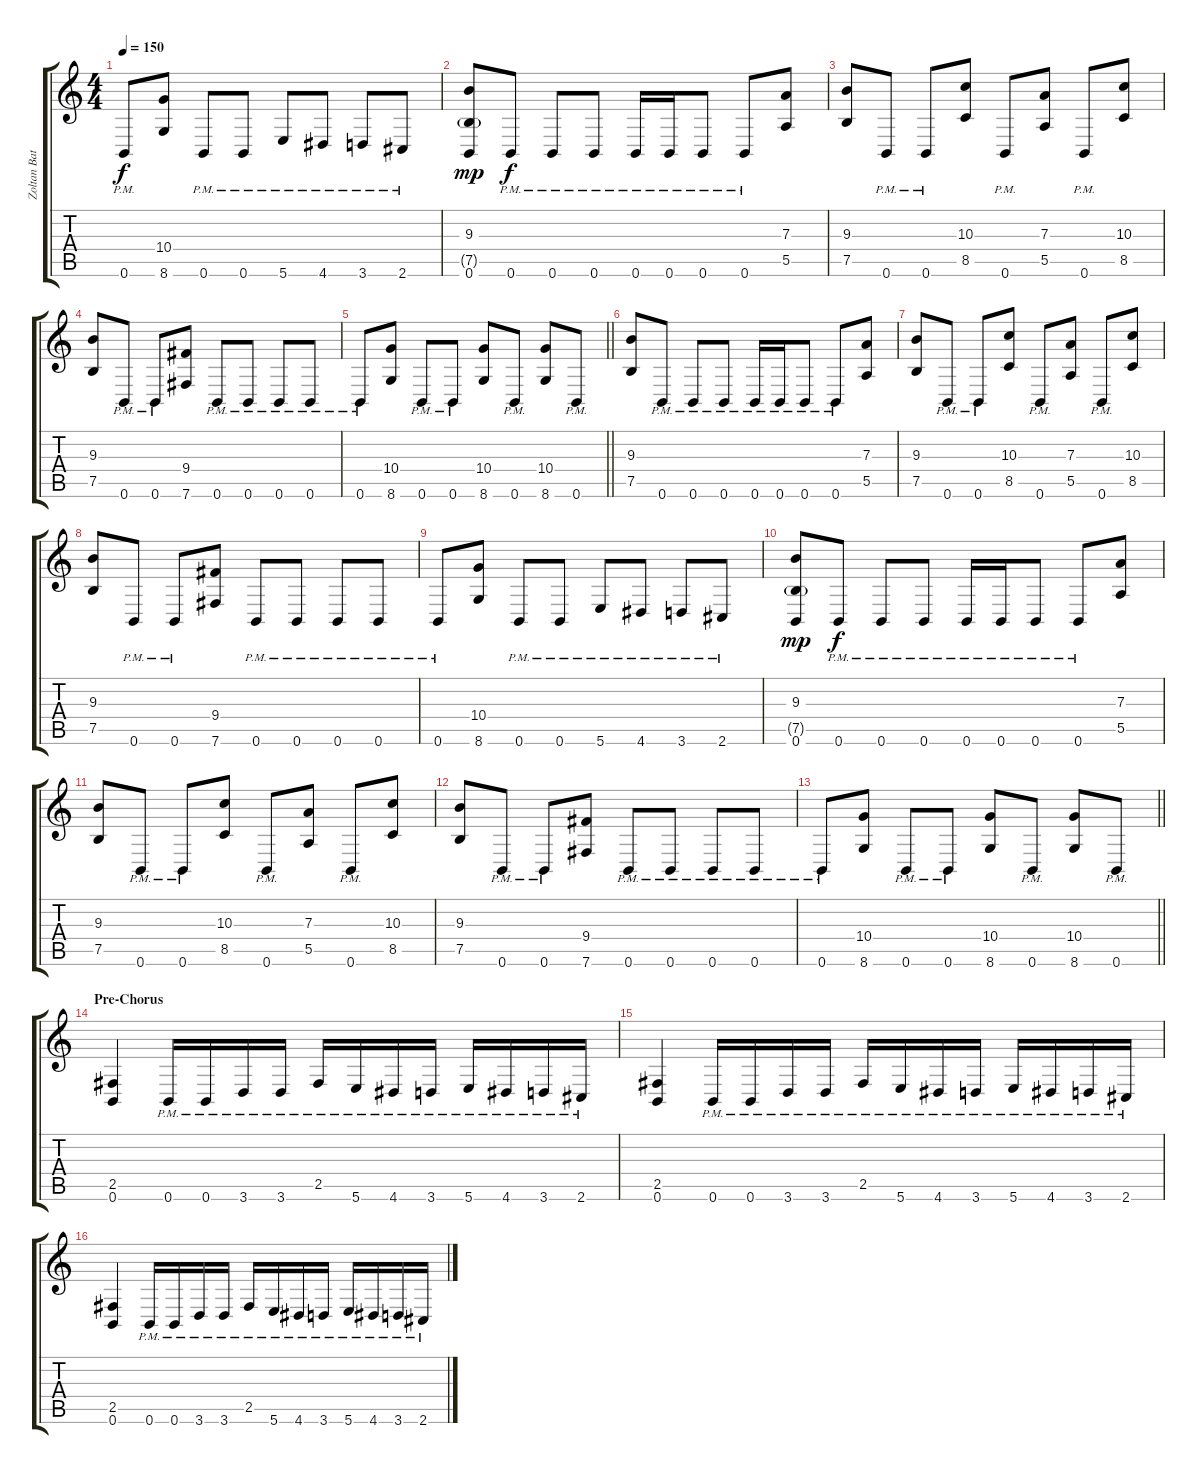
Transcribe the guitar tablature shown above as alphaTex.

\track ("Zoltan Bathory" "Zoltan Bat") {instrument overdrivenguitar}
\staff {score tabs}
\tuning (B3 Gb3 D3 A2 E2 B1) {hide}
\ts (4 4)
\tempo 150
\clef g2
\ks c
0.6{pm}.8{dy f} (10.4 8.6).8 0.6{pm}.8 0.6{pm}.8 5.6{pm}.8 4.6{pm}.8 3.6{pm}.8 2.6{pm}.8 |
(9.3 7.5{g} 0.6).8{dy mp} 0.6{pm}.8{dy f} 0.6{pm}.8 0.6{pm}.8 0.6{pm}.16 0.6{pm}.16 0.6{pm}.8 0.6{pm}.8 (7.3 5.5).8 |
(9.3 7.5).8 0.6{pm}.8 0.6{pm}.8 (10.3 8.5).8 0.6{pm}.8 (7.3 5.5).8 0.6{pm}.8 (10.3 8.5).8 |
(9.3 7.5).8 0.6{pm}.8 0.6{pm}.8 (9.4 7.6).8 0.6{pm}.8 0.6{pm}.8 0.6{pm}.8 0.6{pm}.8 |
\barLineRight lightlight
0.6{pm}.8 (10.4 8.6).8 0.6{pm}.8 0.6{pm}.8 (10.4 8.6).8 0.6{pm}.8 (10.4 8.6).8 0.6{pm}.8 |
(9.3 7.5).8 0.6{pm}.8 0.6{pm}.8 0.6{pm}.8 0.6{pm}.16 0.6{pm}.16 0.6{pm}.8 0.6{pm}.8 (7.3 5.5).8 |
(9.3 7.5).8 0.6{pm}.8 0.6{pm}.8 (10.3 8.5).8 0.6{pm}.8 (7.3 5.5).8 0.6{pm}.8 (10.3 8.5).8 |
(9.3 7.5).8 0.6{pm}.8 0.6{pm}.8 (9.4 7.6).8 0.6{pm}.8 0.6{pm}.8 0.6{pm}.8 0.6{pm}.8 |
0.6{pm}.8 (10.4 8.6).8 0.6{pm}.8 0.6{pm}.8 5.6{pm}.8 4.6{pm}.8 3.6{pm}.8 2.6{pm}.8 |
(9.3 7.5{g} 0.6).8{dy mp} 0.6{pm}.8{dy f} 0.6{pm}.8 0.6{pm}.8 0.6{pm}.16 0.6{pm}.16 0.6{pm}.8 0.6{pm}.8 (7.3 5.5).8 |
(9.3 7.5).8 0.6{pm}.8 0.6{pm}.8 (10.3 8.5).8 0.6{pm}.8 (7.3 5.5).8 0.6{pm}.8 (10.3 8.5).8 |
(9.3 7.5).8 0.6{pm}.8 0.6{pm}.8 (9.4 7.6).8 0.6{pm}.8 0.6{pm}.8 0.6{pm}.8 0.6{pm}.8 |
\barLineRight lightlight
0.6{pm}.8 (10.4 8.6).8 0.6{pm}.8 0.6{pm}.8 (10.4 8.6).8 0.6{pm}.8 (10.4 8.6).8 0.6{pm}.8 |
\section ("" "Pre-Chorus")
(2.5 0.6).4 0.6{pm}.16 0.6{pm}.16 3.6{pm}.16 3.6{pm}.16 2.5{pm}.16 5.6{pm}.16 4.6{pm}.16 3.6{pm}.16 5.6{pm}.16 4.6{pm}.16 3.6{pm}.16 2.6{pm}.16 |
(2.5 0.6).4 0.6{pm}.16 0.6{pm}.16 3.6{pm}.16 3.6{pm}.16 2.5{pm}.16 5.6{pm}.16 4.6{pm}.16 3.6{pm}.16 5.6{pm}.16 4.6{pm}.16 3.6{pm}.16 2.6{pm}.16 |
(2.5 0.6).4 0.6{pm}.16 0.6{pm}.16 3.6{pm}.16 3.6{pm}.16 2.5{pm}.16 5.6{pm}.16 4.6{pm}.16 3.6{pm}.16 5.6{pm}.16 4.6{pm}.16 3.6{pm}.16 2.6{pm}.16
